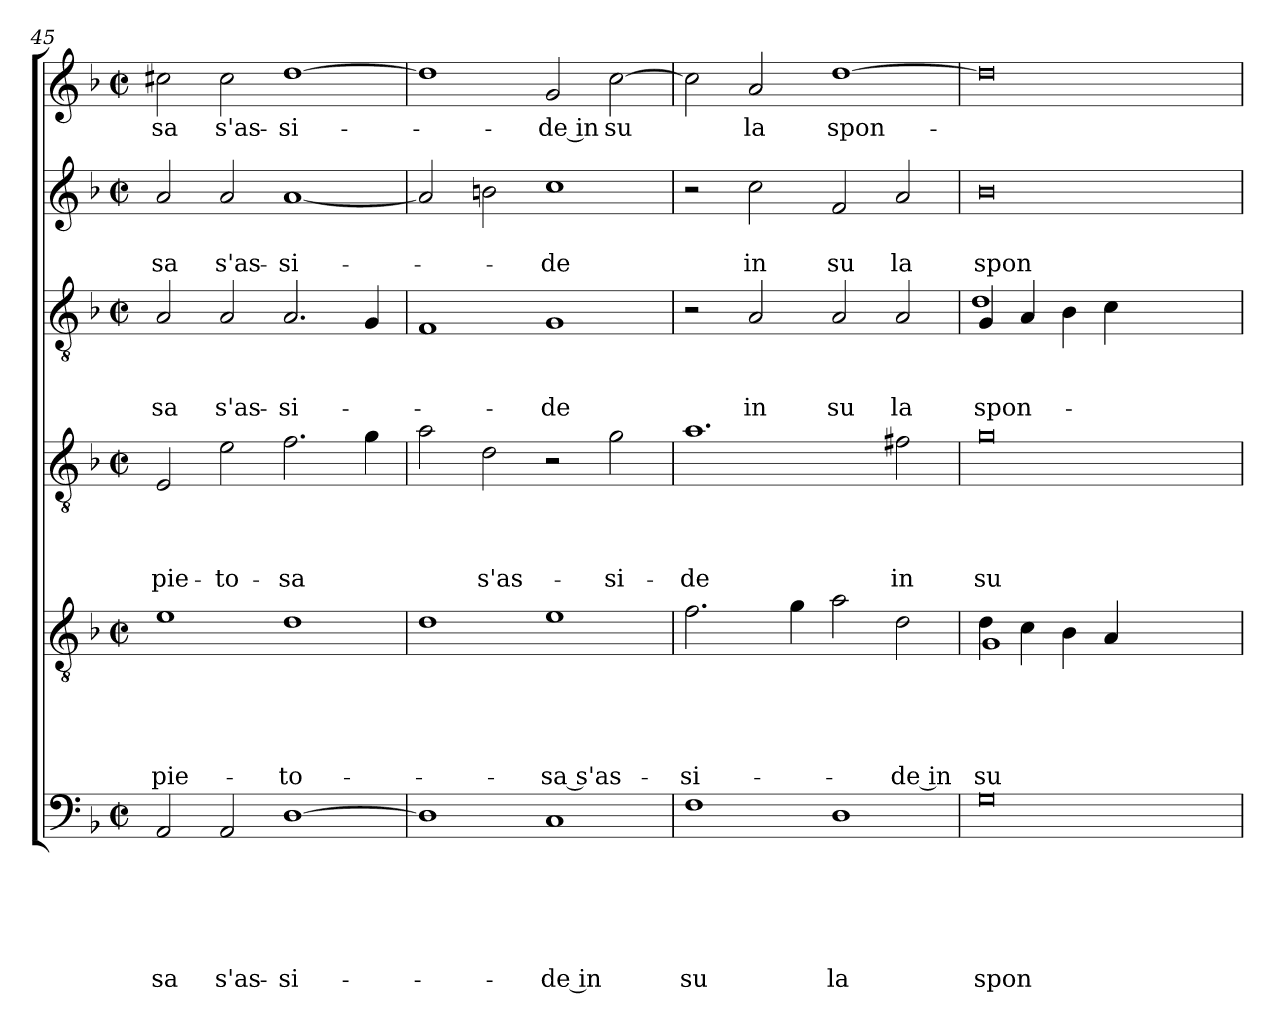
**kern	**text	**text	**text	**text	**text	**text	**kern	**text	**text	**text	**text	**text	**kern	**text	**text	**text	**text	**kern	**text	**text	**text	**kern	**text	**text	**kern	**text
*part6	*part6	*part6	*part6	*part6	*part6	*part6	*part5	*part5	*part5	*part5	*part5	*part5	*part4	*part4	*part4	*part4	*part4	*part3	*part3	*part3	*part3	*part2	*part2	*part2	*part1	*part1
*staff6	*staff6	*staff6	*staff6	*staff6	*staff6	*staff6	*staff5	*staff5	*staff5	*staff5	*staff5	*staff5	*staff4	*staff4	*staff4	*staff4	*staff4	*staff3	*staff3	*staff3	*staff3	*staff2	*staff2	*staff2	*staff1	*staff1
*clefF4	*	*	*	*	*	*	*clefGv2	*	*	*	*	*	*clefGv2	*	*	*	*	*clefGv2	*	*	*	*clefG2	*	*	*clefG2	*
*k[b-]	*	*	*	*	*	*	*k[b-]	*	*	*	*	*	*k[b-]	*	*	*	*	*k[b-]	*	*	*	*k[b-]	*	*	*k[b-]	*
*F:	*	*	*	*	*	*	*F:	*	*	*	*	*	*F:	*	*	*	*	*F:	*	*	*	*F:	*	*	*F:	*
*M2/2	*	*	*	*	*	*	*M2/2	*	*	*	*	*	*M2/2	*	*	*	*	*M2/2	*	*	*	*M2/2	*	*	*M2/2	*
*met(c|)	*	*	*	*	*	*	*met(c|)	*	*	*	*	*	*met(c|)	*	*	*	*	*met(c|)	*	*	*	*met(c|)	*	*	*met(c|)	*
=45	=45	=45	=45	=45	=45	=45	=45	=45	=45	=45	=45	=45	=45	=45	=45	=45	=45	=45	=45	=45	=45	=45	=45	=45	=45	=45
!	!	!	!	!	!	!LO:LY:b	!	!	!	!	!	!LO:LY:b	!	!	!	!	!LO:LY:b	!	!	!	!LO:LY:b	!	!	!LO:LY:b	!	!LO:LY:b
2AA/	.	.	.	.	.	-sa	1e	.	.	.	.	pie-	2E/	.	.	.	pie-	2A/	.	.	-sa	2a/	.	-sa	2cc#X\	-sa
!	!	!	!	!	!	!LO:LY:b	!	!	!	!	!	!	!	!	!	!	!LO:LY:b	!	!	!	!LO:LY:b	!	!	!LO:LY:b	!	!LO:LY:b
2AA/	.	.	.	.	.	s'as-	.	.	.	.	.	.	2e\	.	.	.	-to-	2A/	.	.	s'as-	2a/	.	s'as-	2cc#\	s'as-
!	!	!	!	!	!	!LO:LY:b	!	!	!	!	!	!LO:LY:b	!	!	!	!	!LO:LY:b	!	!	!	!LO:LY:b	!	!	!LO:LY:b	!	!LO:LY:b
[>1D	.	.	.	.	.	-si-	1d	.	.	.	.	-to-	2.f\	.	.	.	-sa	2.A/	.	.	-si-	[<1a	.	-si-	[>1dd	-si-
.	.	.	.	.	.	.	.	.	.	.	.	.	4g\	.	.	.	.	4G/	.	.	.	.	.	.	.	.
=46	=46	=46	=46	=46	=46	=46	=46	=46	=46	=46	=46	=46	=46	=46	=46	=46	=46	=46	=46	=46	=46	=46	=46	=46	=46	=46
1D]	.	.	.	.	.	.	1d	.	.	.	.	.	2a\	.	.	.	.	1F	.	.	.	2a/]	.	.	1dd]	.
!	!	!	!	!	!	!	!	!	!	!	!	!	!	!	!	!	!LO:LY:b	!	!	!	!	!	!	!	!	!
.	.	.	.	.	.	.	.	.	.	.	.	.	2d\	.	.	.	s'as-	.	.	.	.	2bn\	.	.	.	.
!	!	!	!	!	!	!LO:LY:b:rj	!	!	!	!	!	!LO:LY:b:rj	!	!	!	!	!	!	!	!	!LO:LY:b	!	!	!LO:LY:b	!	!LO:LY:b:rj
1C	.	.	.	.	.	-de in	1e	.	.	.	.	-sa s'as-	2r	.	.	.	.	1G	.	.	-de	1cc	.	-de	2g/	-de in
!	!	!	!	!	!	!	!	!	!	!	!	!	!	!	!	!	!LO:LY:b	!	!	!	!	!	!	!	!	!LO:LY:b
.	.	.	.	.	.	.	.	.	.	.	.	.	2g\	.	.	.	-si-	.	.	.	.	.	.	.	[>2cc\	su
=47	=47	=47	=47	=47	=47	=47	=47	=47	=47	=47	=47	=47	=47	=47	=47	=47	=47	=47	=47	=47	=47	=47	=47	=47	=47	=47
!	!	!	!	!	!	!LO:LY:b	!	!	!	!	!	!LO:LY:b	!	!	!	!	!LO:LY:b	!	!	!	!	!	!	!	!	!
1F	.	.	.	.	.	su	2.f\	.	.	.	.	-si-	1.a	.	.	.	-de	2r	.	.	.	2r	.	.	2cc\]	.
!	!	!	!	!	!	!	!	!	!	!	!	!	!	!	!	!	!	!	!	!	!LO:LY:b	!	!	!LO:LY:b	!	!LO:LY:b
.	.	.	.	.	.	.	.	.	.	.	.	.	.	.	.	.	.	2A/	.	.	in	2cc\	.	in	2a/	la
.	.	.	.	.	.	.	4g\	.	.	.	.	.	.	.	.	.	.	.	.	.	.	.	.	.	.	.
!	!	!	!	!	!	!LO:LY:b	!	!	!	!	!	!	!	!	!	!	!	!	!	!	!LO:LY:b	!	!	!LO:LY:b	!	!LO:LY:b
1D	.	.	.	.	.	la	2a\	.	.	.	.	.	.	.	.	.	.	2A/	.	.	su	2f/	.	su	[>1dd	spon-
!	!	!	!	!	!	!	!	!	!	!	!	!LO:LY:b	!	!	!	!	!LO:LY:b	!	!	!	!LO:LY:b	!	!	!LO:LY:b	!	!
.	.	.	.	.	.	.	2d\	.	.	.	.	-de in	2f#X\	.	.	.	in	2A/	.	.	la	2a/	.	la	.	.
=48	=48	=48	=48	=48	=48	=48	=48	=48	=48	=48	=48	=48	=48	=48	=48	=48	=48	=48	=48	=48	=48	=48	=48	=48	=48	=48
!	!	!	!	!	!	!LO:LY:b	!	!	!	!	!	!LO:LY:b	!	!	!	!	!LO:LY:b	!	!	!	!LO:LY:b	!	!	!LO:LY:b	!	!
*	*	*	*	*	*	*	*^	*	*	*	*	*	*	*	*	*	*	*^	*	*	*	*	*	*	*	*
0G	.	.	.	.	.	spon-	4d\	1G	.	.	.	.	su	0g	.	.	.	su	4G/	1d	.	.	spon-	0b-	.	spon-	0dd]	.
.	.	.	.	.	.	.	4c\	.	.	.	.	.	.	.	.	.	.	.	4A/	.	.	.	.	.	.	.	.	.
.	.	.	.	.	.	.	4B-\	.	.	.	.	.	.	.	.	.	.	.	4B-\	.	.	.	.	.	.	.	.	.
.	.	.	.	.	.	.	4A/	.	.	.	.	.	.	.	.	.	.	.	4c\	.	.	.	.	.	.	.	.	.
.	.	.	.	.	.	.	1ryy	1ryy	.	.	.	.	.	.	.	.	.	.	1ryy	1ryy	.	.	.	.	.	.	.	.
*	*	*	*	*	*	*	*v	*v	*	*	*	*	*	*	*	*	*	*	*v	*v	*	*	*	*	*	*	*	*
=	=	=	=	=	=	=	=	=	=	=	=	=	=	=	=	=	=	=	=	=	=	=	=	=	=	=
*-	*-	*-	*-	*-	*-	*-	*-	*-	*-	*-	*-	*-	*-	*-	*-	*-	*-	*-	*-	*-	*-	*-	*-	*-	*-	*-
